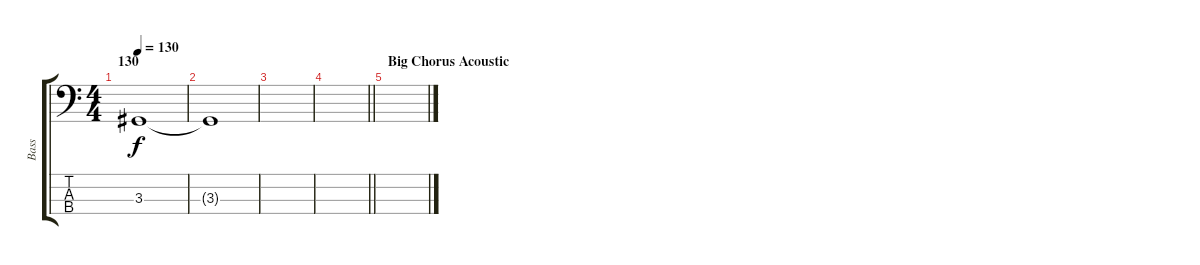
\track ("Bass" "Bass") {instrument electricbasspick}
\staff {score tabs}
\tuning (Eb2 Bb1 F1 C1) {hide}
\ts (4 4)
\section ("" "130")
\tempo 130
\clef f4
\ks c
3.3.1{dy f} |
3.3{t}.1 |
|
\barLineRight lightlight
|
\section ("" "Big Chorus Acoustic")
